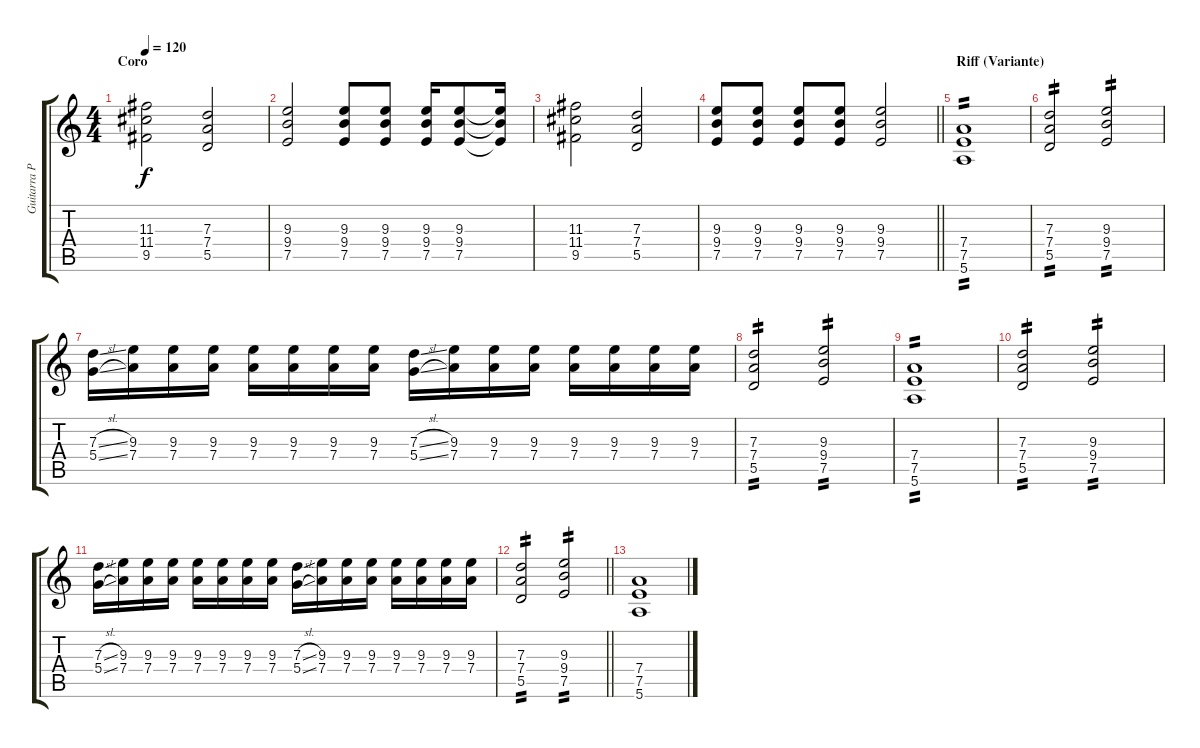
\track ("Guitarra Principal" "Guitarra P") {instrument distortionguitar}
\staff {score tabs}
\tuning (E4 B3 G3 D3 A2 E2) {hide}
\ts (4 4)
\section ("" "Coro")
\tempo 120
\clef g2
\ks c
(11.3 11.4 9.5).2{dy f} (7.3 7.4 5.5).2 |
(9.3 9.4 7.5).2 (9.3 9.4 7.5).8 (9.3 9.4 7.5).8 (9.3 9.4 7.5).16 (9.3 9.4 7.5).8 (9.3{t} 9.4{t} 7.5{t}).16 |
(11.3 11.4 9.5).2 (7.3 7.4 5.5).2 |
\barLineRight lightlight
(9.3 9.4 7.5).8 (9.3 9.4 7.5).8 (9.3 9.4 7.5).8 (9.3 9.4 7.5).8 (9.3 9.4 7.5).2 |
\section ("" "Riff (Variante)")
(7.4 7.5 5.6).1{tp 2} |
(7.3 7.4 5.5).2{tp 2} (9.3 9.4 7.5).2{tp 2} |
(7.3{sl} 5.4{sl}).16 (9.3 7.4).16 (9.3 7.4).16 (9.3 7.4).16 (9.3 7.4).16 (9.3 7.4).16 (9.3 7.4).16 (9.3 7.4).16 (7.3{sl} 5.4{sl}).16 (9.3 7.4).16 (9.3 7.4).16 (9.3 7.4).16 (9.3 7.4).16 (9.3 7.4).16 (9.3 7.4).16 (9.3 7.4).16 |
(7.3 7.4 5.5).2{tp 2} (9.3 9.4 7.5).2{tp 2} |
(7.4 7.5 5.6).1{tp 2} |
(7.3 7.4 5.5).2{tp 2} (9.3 9.4 7.5).2{tp 2} |
(7.3{sl} 5.4{sl}).16 (9.3 7.4).16 (9.3 7.4).16 (9.3 7.4).16 (9.3 7.4).16 (9.3 7.4).16 (9.3 7.4).16 (9.3 7.4).16 (7.3{sl} 5.4{sl}).16 (9.3 7.4).16 (9.3 7.4).16 (9.3 7.4).16 (9.3 7.4).16 (9.3 7.4).16 (9.3 7.4).16 (9.3 7.4).16 |
\barLineRight lightlight
(7.3 7.4 5.5).2{tp 2} (9.3 9.4 7.5).2{tp 2} |
(7.4 7.5 5.6).1
